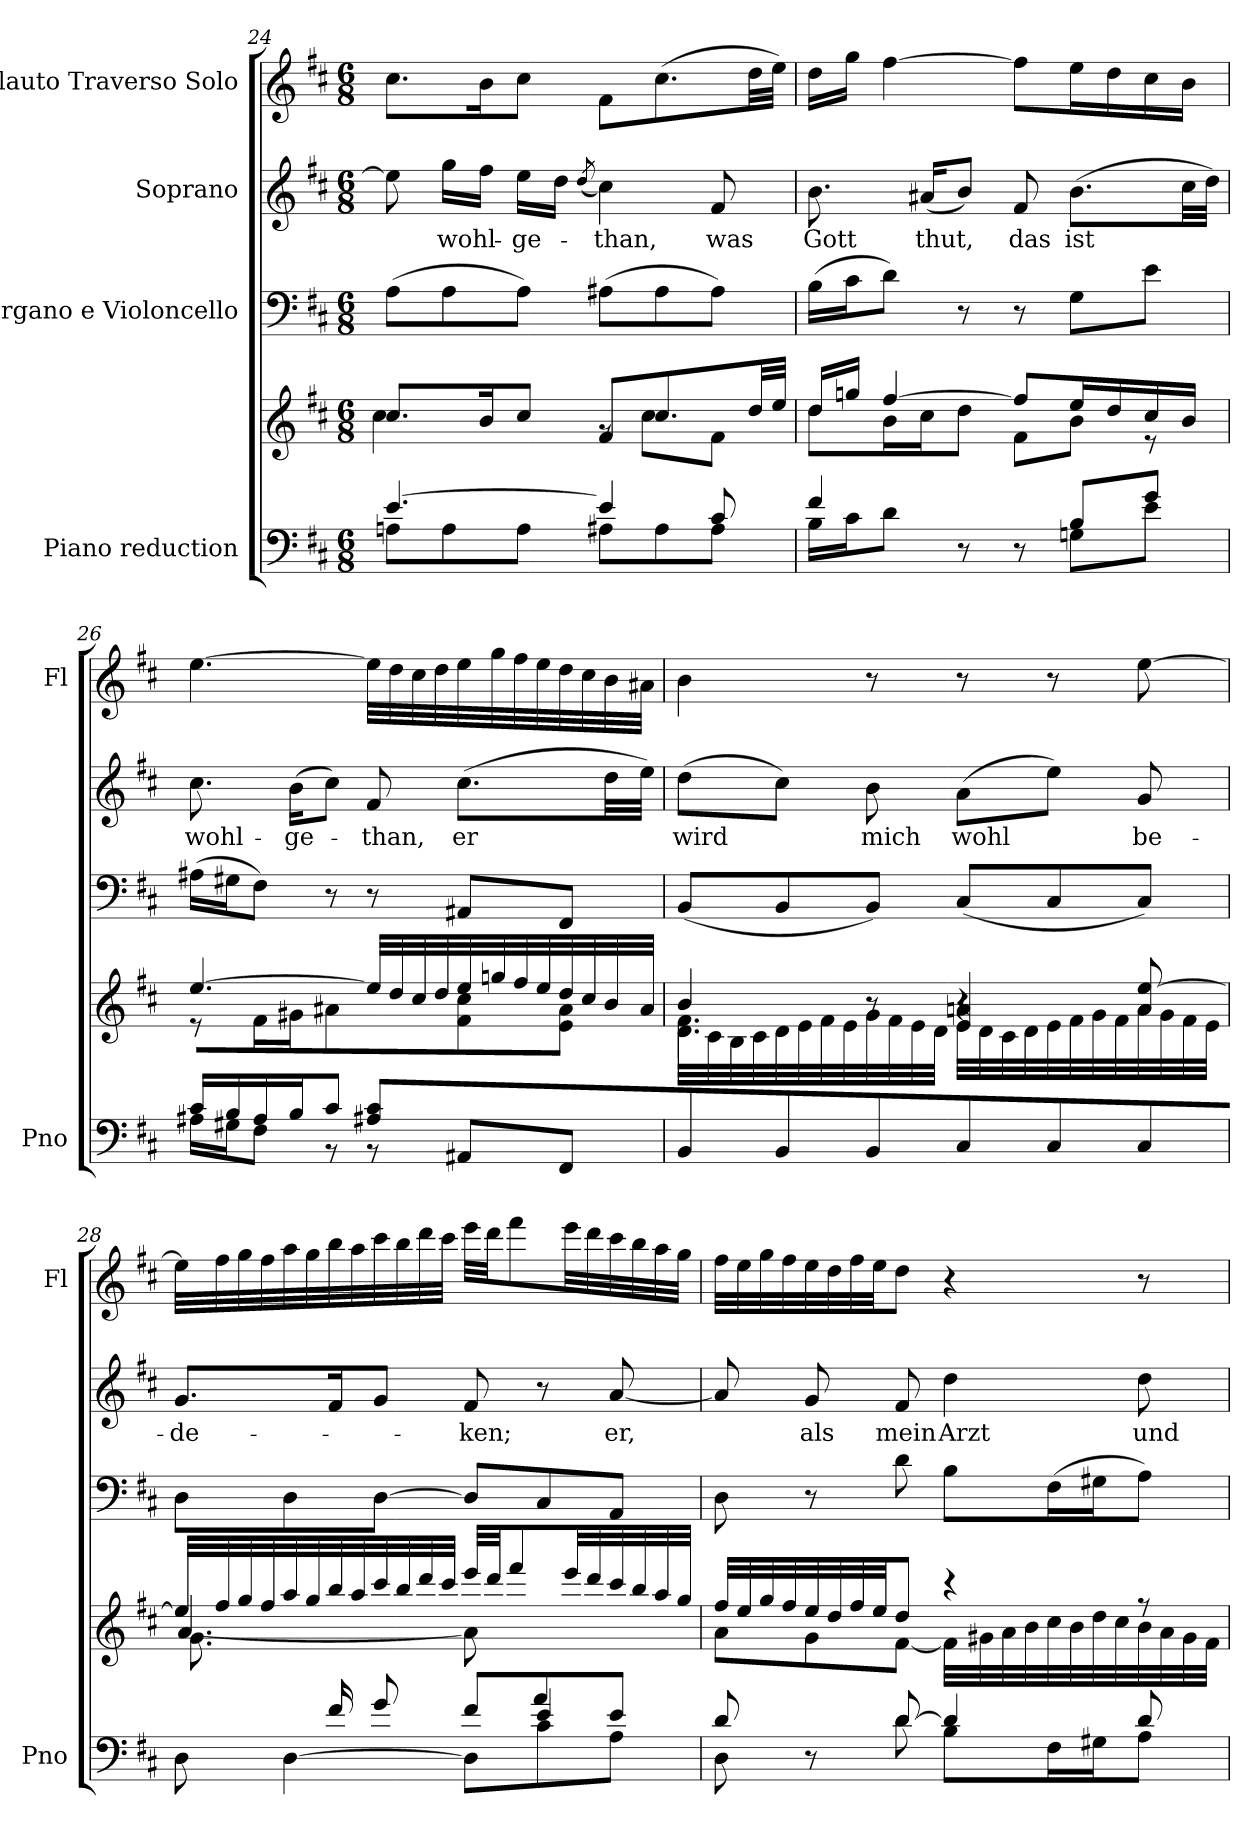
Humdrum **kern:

**kern	**kern	**kern	**kern	**text	**kern
*part4	*part4	*part3	*part2	*part2	*part1
*staff5	*staff4	*staff3	*staff2	*staff2	*staff1
*I"Piano reduction	*	*I"Organo e Violoncello	*I"Soprano	*	*I"Flauto Traverso Solo
*I'Pno	*	*	*	*	*I'Fl
!!LO:PB:g=z
*clefF4	*clefG2	*clefF4	*clefG2	*	*clefG2
*k[f#c#]	*k[f#c#]	*k[f#c#]	*k[f#c#]	*	*k[f#c#]
*M6/8	*M6/8	*M6/8	*M6/8	*	*M6/8
=24	=24	=24	=24	=24	=24
*^	*^	*	*	*	*
[4.e/	8An\L	8.cc#/L	4cc#\	(>8A\L	8ee\]	.	8.cc#\L
!	!	!	!	!	!	!LO:LY:b	!
.	8A\	.	.	8A\	16gg\LL	wohl-	.
.	.	16b/K	.	.	16ff#\JJ	.	16b\K
!	!	!	!	!	!	!LO:LY:b	!
.	8A\J	8cc#/J	8ryy	8A\J)	16ee\LL	-ge-	8cc#\J
.	.	.	.	.	16dd\JJ	.	.
.	.	.	.	.	(<8qdd/	.	.
!	!	!	!	!	!	!LO:LY:b	!
4e/]	8A#X\L	8f#/L	8rg	(>8A#X\L	4cc#\)	-than,	8f#\L
.	8A#\	8.cc#/	8cc#\L	8A#\	.	.	(>8.cc#\
!	!	!	!	!	!	!LO:LY:b	!
8c#/	8A#\J	.	8f#\J	8A#\J)	8f#/	was	.
.	.	32dd/LL	.	.	.	.	32dd\LL
.	.	32ee/JJJ	.	.	.	.	32ee\JJJ)
=25	=25	=25	=25	=25	=25	=25	=25
!	!	!	!	!	!	!LO:LY:b	!
4f#/	16B\LL	16dd/LL	8dd\L	(>16B\LL	8.b\	Gott	16dd\LL
.	16c#\J	16ggn/JJ	.	16c#\J	.	.	16gg\JJ
.	8d\J	[4ff#/	16b\L	8d\J)	.	.	[4ff#\
!	!	!	!	!	!	!LO:LY:b	!
.	.	.	16cc#\J	.	(<16a#X/KL	thut,	.
8r	8ryy	.	8dd\J	8r	8b/J)	.	.
!	!	!	!	!	!	!LO:LY:b	!
8r	8ryy	8ff#/L]	8f#\L	8r	8f#/	das	8ff#\L]
!	!	!	!	!	!	!LO:LY:b	!
8B/L	8Gn\L	16ee/L	8b\J	8G\L	(>8.b\L	ist	16ee\L
.	.	16dd/	.	.	.	.	16dd\
8g/J	8e\J	16cc#/	8r	8e\J	.	.	16cc#\
.	.	16b/JJ	.	.	32cc#\LL	.	16b\JJ
.	.	.	.	.	32dd\JJJ)	.	.
=26	=26	=26	=26	=26	=26	=26	=26
*	*^	*	*	*	*	*	*
!	!	!	!	!	!	!	!LO:LY:b	!
4.ryy	16c#/LL	16A#X\LL	[4.ee/	8r	(>16A#X\LL	8.cc#\	wohl-	[4.ee\
.	16B/	16G#X\J	.	.	16G#X\J	.	.	.
.	16A#/	8F#\J	.	16f#\LL	8F#\J)	.	.	.
!	!	!	!	!	!	!	!LO:LY:b	!
.	16B/J	.	.	16g#X\J	.	(>16b\KL	-ge-	.
.	8c#/J	8r	.	8a#X\J	8r	8cc#\J)	.	.
!	!	!	!	!	!	!	!LO:LY:b	!
8A#X/ 8c#/L	8ryy	8r	32ee/LLL]	8ryy	8r	8f#/	-than,	32ee\LLL]
.	.	.	32dd/	.	.	.	.	32dd\
.	.	.	32cc#/	.	.	.	.	32cc#\
.	.	.	32dd/	.	.	.	.	32dd\
!	!	!	!	!	!	!	!LO:LY:b	!
4ryy	4ryy	8AA#X/L	32ee/	8f#\ 8cc#\	8AA#X/L	(>8.cc#\L	er	32ee\
.	.	.	32ggn/	.	.	.	.	32gg\
.	.	.	32ff#/	.	.	.	.	32ff#\
.	.	.	32ee/	.	.	.	.	32ee\
.	.	8FF#/J	32dd/	8e\ 8a#\J	8FF#/J	.	.	32dd\
.	.	.	32cc#/	.	.	.	.	32cc#\
.	.	.	32b/	.	.	32dd\LL	.	32b\
.	.	.	32a#/JJJ	.	.	32ee\JJJ)	.	32a#X\JJJ
*v	*v	*v	*	*	*	*	*	*
!!LO:LB:g=z
=27	=27	=27	=27	=27	=27	=27
*	*	*^	*	*	*	*
!	!	!	!	!	!	!LO:LY:b	!
8BB/L	4b/	32d\LLL	4.d\ 4.f#\	(<8BB/L	(>8dd\L	wird	4b\
.	.	32c#\	.	.	.	.	.
.	.	32B\	.	.	.	.	.
.	.	32c#\	.	.	.	.	.
8BB/	.	32d\	.	8BB/	8cc#\J)	.	.
.	.	32e\	.	.	.	.	.
.	.	32f#\	.	.	.	.	.
.	.	32e\	.	.	.	.	.
!	!	!	!	!	!	!LO:LY:b	!
8BB/J	8r	32g\	.	8BB/J)	8b\	mich	8r
.	.	32f#\	.	.	.	.	.
.	.	32e\	.	.	.	.	.
.	.	32d\JJJ	.	.	.	.	.
!	!	!	!	!	!	!LO:LY:b	!
8C#/L	4r	32e\LLL	4e/ 4an/	(<8C#/L	(>8a\L	wohl	8r
.	.	32d\	.	.	.	.	.
.	.	32c#\	.	.	.	.	.
.	.	32d\	.	.	.	.	.
8C#/	.	32e\	.	8C#/	8ee\J)	.	8r
.	.	32f#\	.	.	.	.	.
.	.	32g\	.	.	.	.	.
.	.	32f#\	.	.	.	.	.
!	!	!	!	!	!	!LO:LY:b	!
8C#/J	8a/ [8ee/	32a\	8ryy	8C#/J)	8g/	be-	[8ee\
.	.	32g\	.	.	.	.	.
.	.	32f#\	.	.	.	.	.
.	.	32e\JJJ	.	.	.	.	.
=28	=28	=28	=28	=28	=28	=28	=28
*^	*	*	*	*	*	*	*
*	*^	*	*	*	*	*	*	*
!	!	!	!	!	!	!	!	!LO:LY:b	!
2ryy	8.ryy	8D\	32ee/LLL]	[4.a/	8.g\L	8D\L	8.g/L	-de-	32ee\LLL]
.	.	.	32ff#/	.	.	.	.	.	32ff#\
.	.	.	32gg/	.	.	.	.	.	32gg\
.	.	.	32ff#/	.	.	.	.	.	32ff#\
.	.	[4D\	32aa/	.	.	8D\	.	.	32aa\
.	.	.	32gg/	.	.	.	.	.	32gg\
.	16f#/K	.	32bb/	.	2ryy	.	16f#/K	.	32bb\
.	.	.	32aa/	.	.	.	.	.	32aa\
.	8g/J	.	32ccc#/	.	.	[8D\J	8g/J	.	32ccc#\
.	.	.	32bb/	.	.	.	.	.	32bb\
.	.	.	32ddd/	.	.	.	.	.	32ddd\
.	.	.	32ccc#/JJJ	.	.	.	.	.	32ccc#\JJJ
!	!	!	!	!	!	!	!	!LO:LY:b	!
.	8f#/L	8D\L]	32eee/LLL	8a\]	.	8D/L]	8f#/	-ken;	32eee\LLL
.	.	.	32ddd/JJ	.	.	.	.	.	32ddd\JJ
.	.	.	8fff#/	.	.	.	.	.	8fff#\
4e/	8a/	8c#\	.	4ryy	.	8C#/	8r	.	.
.	.	.	32eee/LL	.	.	.	.	.	32eee\LL
.	.	.	32ddd/	.	.	.	.	.	32ddd\
!	!	!	!	!	!	!	!	!LO:LY:b	!
.	8e/J	8A\J	32ccc#/	.	.	8AA/J	[8a/	er,	32ccc#\
.	.	.	32bb/	.	.	.	.	.	32bb\
.	.	.	32aa/	.	16ryy	.	.	.	32aa\
.	.	.	32gg/JJJ	.	.	.	.	.	32gg\JJJ
*	*v	*v	*	*	*	*	*	*	*
*	*	*	*v	*v	*	*	*	*
!!LO:LB:g=z
=29	=29	=29	=29	=29	=29	=29	=29
8d/	8D\	32ff#/LLL	8a\L	8D\	8a/]	.	32ff#\LLL
.	.	32ee/	.	.	.	.	32ee\
.	.	32gg/	.	.	.	.	32gg\
.	.	32ff#/	.	.	.	.	32ff#\
!	!	!	!	!	!	!LO:LY:b	!
8r	8ryy	32ee/	8g\	8r	8g/	als	32ee\
.	.	32dd/	.	.	.	.	32dd\
.	.	32ff#/	.	.	.	.	32ff#\
.	.	32ee/JJ	.	.	.	.	32ee\JJ
!	!	!	!	!	!	!LO:LY:b	!
[8d/	8d\	8dd/J	[8f#\J	8d\	8f#/	mein	8dd\J
!	!	!	!	!	!	!LO:LY:b	!
4d/]	8B\L	4r	32f#\LLL]	8B\L	4dd\	Arzt	4r
.	.	.	32g#X\	.	.	.	.
.	.	.	32a\	.	.	.	.
.	.	.	32b\	.	.	.	.
.	16F#\L	.	32cc#\	(>16F#\L	.	.	.
.	.	.	32b\	.	.	.	.
.	16G#X\J	.	32dd\	16G#X\J	.	.	.
.	.	.	32cc#\	.	.	.	.
!	!	!	!	!	!	!LO:LY:b	!
8d/	8A\J	8r	32b\	8A\J)	8dd\	und	8r
.	.	.	32a\	.	.	.	.
.	.	.	32g#\	.	.	.	.
.	.	.	32f#\JJJ	.	.	.	.
*v	*v	*	*	*	*	*	*
*	*v	*v	*	*	*	*
=	=	=	=	=	=
*-	*-	*-	*-	*-	*-
